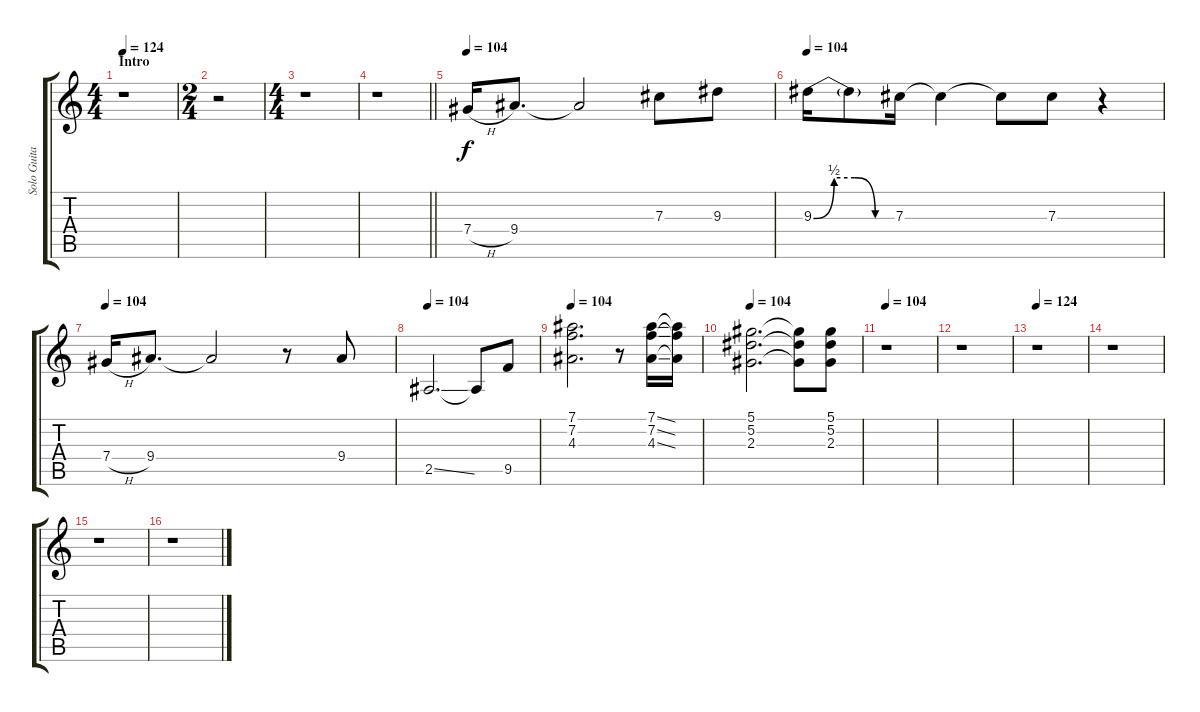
\track ("Solo Guitar" "Solo Guita") {instrument overdrivenguitar}
\staff {score tabs}
\tuning (Eb4 Bb3 Gb3 Db3 Ab2 Eb2) {hide}
\ts (4 4)
\section ("" "Intro")
\tempo 124
\tempo 104
\tempo 124
\clef g2
\ks c
r.1{dy f instrument overdrivenguitar} |
\ts (2 4)
r.2 |
\ts (4 4)
r.1 |
\barLineRight lightlight
r.1 |
\section ("" "")
\tempo 104
7.4{h}.16 9.4.8{d} 9.4{t}.2 7.3.8 9.3.8 |
\tempo 104
9.3{be (custom 0 0 15 2 30 2 45 0 60 0)}.16 9.3{t}.8 7.3.16 7.3{t}.4 7.3{t}.8 7.3.8 r.4 |
\tempo 104
7.4{h}.16 9.4.8{d} 9.4{t}.2 r.8 9.4.8 |
\tempo 104
2.5{ss}.2{d} 2.5{t}.8 9.5.8 |
\tempo 104
(7.1 7.2 4.3).2{d} r.8 (7.1{ss} 7.2{ss} 4.3{ss}).16 (7.1{t} 7.2{t} 4.3{t}).16 |
\tempo 104
(5.1 5.2 2.3).2{d} (5.1{t} 5.2{t} 2.3{t}).8 (5.1 5.2 2.3).8 |
\tempo 104
r.1 |
r.1 |
\tempo 124
r.1 |
r.1 |
r.1 |
r.1
